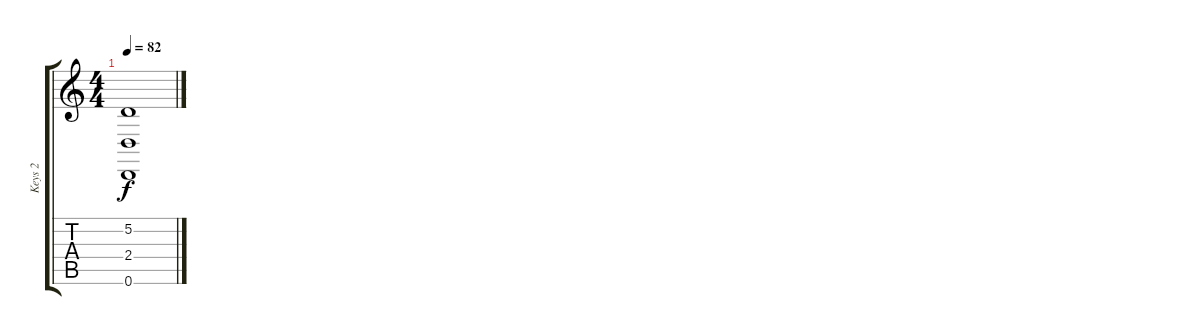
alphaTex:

\track ("Keys 2" "Keys 2") {instrument frenchhorn}
\staff {score tabs}
\tuning (D4 A3 F3 C3 G2 D2) {hide}
\ts (4 4)
\tempo 82
\clef g2
\ks c
(5.2{t} 2.4{t} 0.6{t}).1{dy f}
